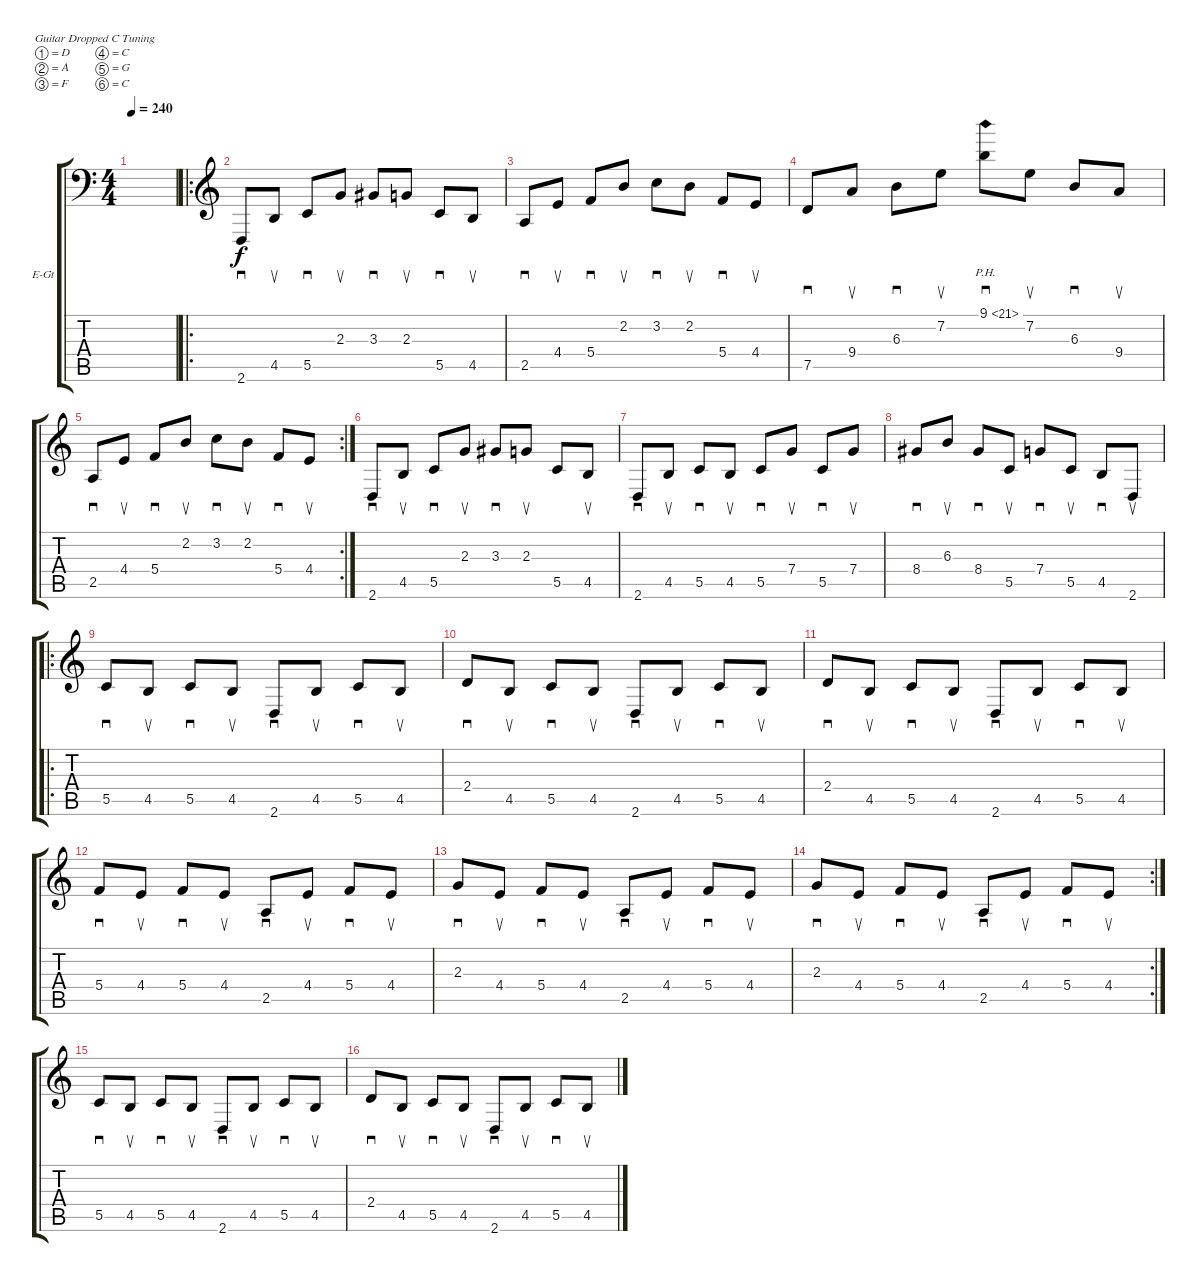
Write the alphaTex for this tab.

\bracketExtendMode groupsimilarinstruments
\firstSystemTrackNameOrientation horizontal
\otherSystemsTrackNameOrientation horizontal
\track ("Electric Guitar 1" "E-Gt") {instrument distortionguitar}
\staff {score tabs}
\tuning (D4 A3 F3 C3 G2 C2)
\ts (4 4)
\tempo 240
\clef f4
\ks c
|
\ro
\clef g2
2.6.8{sd} 4.5.8{su} 5.5.8{sd} 2.3.8{su} 3.3.8{sd} 2.3.8{su} 5.5.8{sd} 4.5.8{su} |
2.5.8{sd} 4.4.8{su} 5.4.8{sd} 2.2.8{su} 3.2.8{sd} 2.2.8{su} 5.4.8{sd} 4.4.8{su} |
7.5.8{sd} 9.4.8{su} 6.3.8{sd} 7.2.8{su} 9.1{ph 12}.8{sd} 7.2.8{su} 6.3.8{sd} 9.4.8{su} |
\rc 2
2.5.8{sd} 4.4.8{su} 5.4.8{sd} 2.2.8{su} 3.2.8{sd} 2.2.8{su} 5.4.8{sd} 4.4.8{su} |
2.6.8{sd} 4.5.8{su} 5.5.8{sd} 2.3.8{su} 3.3.8{sd} 2.3.8{su} 5.5.8 4.5.8{su} |
2.6.8{sd} 4.5.8{su} 5.5.8{sd} 4.5.8{su} 5.5.8{sd} 7.4.8{su} 5.5.8{sd} 7.4.8{su} |
8.4.8{sd} 6.3.8{su} 8.4.8{sd} 5.5.8{su} 7.4.8{sd} 5.5.8{su} 4.5.8{sd} 2.6.8{su} |
\ro
5.5.8{sd} 4.5.8{su} 5.5.8{sd} 4.5.8{su} 2.6.8{sd} 4.5.8{su} 5.5.8{sd} 4.5.8{su} |
2.4.8{sd} 4.5.8{su} 5.5.8{sd} 4.5.8{su} 2.6.8{sd} 4.5.8{su} 5.5.8{sd} 4.5.8{su} |
2.4.8{sd} 4.5.8{su} 5.5.8{sd} 4.5.8{su} 2.6.8{sd} 4.5.8{su} 5.5.8{sd} 4.5.8{su} |
5.4.8{sd} 4.4.8{su} 5.4.8{sd} 4.4.8{su} 2.5.8{sd} 4.4.8{su} 5.4.8{sd} 4.4.8{su} |
2.3.8{sd} 4.4.8{su} 5.4.8{sd} 4.4.8{su} 2.5.8{sd} 4.4.8{su} 5.4.8{sd} 4.4.8{su} |
\rc 2
2.3.8{sd} 4.4.8{su} 5.4.8{sd} 4.4.8{su} 2.5.8{sd} 4.4.8{su} 5.4.8{sd} 4.4.8{su} |
5.5.8{sd} 4.5.8{su} 5.5.8{sd} 4.5.8{su} 2.6.8{sd} 4.5.8{su} 5.5.8{sd} 4.5.8{su} |
2.4.8{sd} 4.5.8{su} 5.5.8{sd} 4.5.8{su} 2.6.8{sd} 4.5.8{su} 5.5.8{sd} 4.5.8{su}
